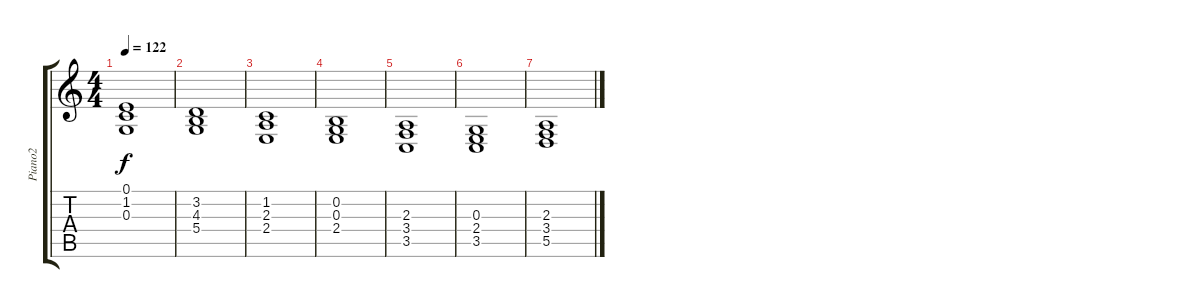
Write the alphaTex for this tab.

\track ("Piano2" "Piano2") {instrument acousticgrandpiano}
\staff {score tabs}
\tuning (E4 B3 G3 D3 A2 E2) {hide}
\ts (4 4)
\tempo 122
\clef g2
\ks c
(0.1 1.2 0.3).1{dy f} |
(3.2 4.3 5.4).1 |
(1.2 2.3 2.4).1 |
(0.2 0.3 2.4).1 |
(2.3 3.4 3.5).1 |
(0.3 2.4 3.5).1 |
(2.3 3.4 5.5).1
